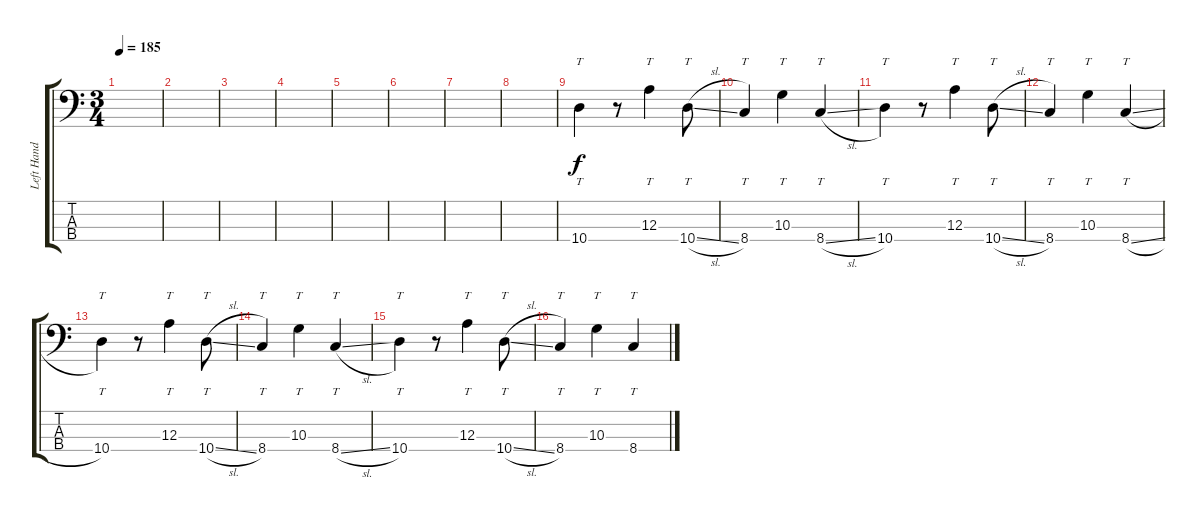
\track ("Left Hand Line" "Left Hand ") {instrument electricbassfinger}
\staff {score tabs}
\tuning (G2 D2 A1 E1) {hide}
\ts (3 4)
\tempo 185
\clef f4
\ks c
|
|
|
|
|
|
|
|
10.4.4{tt} r.8 12.3.4{tt} 10.4{sl}.8{tt} |
8.4.4{tt} 10.3.4{tt} 8.4{sl}.4{tt} |
10.4.4{tt} r.8 12.3.4{tt} 10.4{sl}.8{tt} |
8.4.4{tt} 10.3.4{tt} 8.4{sl}.4{tt} |
10.4.4{tt} r.8 12.3.4{tt} 10.4{sl}.8{tt} |
8.4.4{tt} 10.3.4{tt} 8.4{sl}.4{tt} |
10.4.4{tt} r.8 12.3.4{tt} 10.4{sl}.8{tt} |
8.4.4{tt} 10.3.4{tt} 8.4.4{tt}
